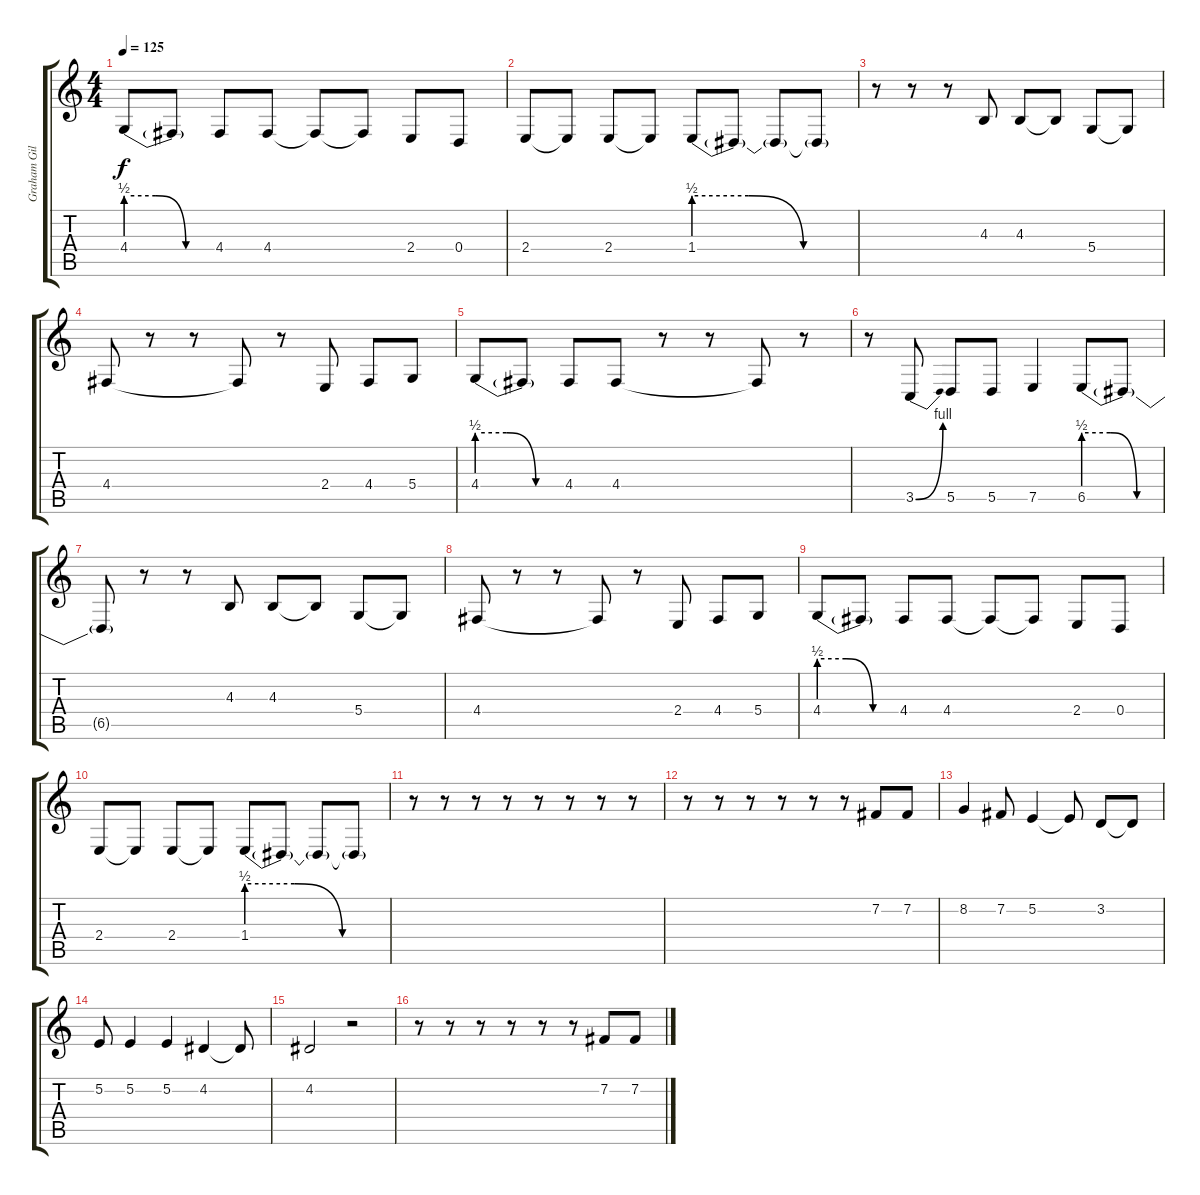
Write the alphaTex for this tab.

\track ("Graham Gillespie" "Graham Gil") {instrument lead2sawtooth}
\staff {score tabs}
\tuning (E4 B3 G3 D3 A2 E2) {hide}
\ts (4 4)
\tempo 125
\clef g2
\ks c
4.4{be (custom 0 2 20 2 40 0 60 0)}.8{dy f} 4.4{t}.8 4.4.8 4.4.8 4.4{t}.8 4.4{t}.8 2.4.8 0.4.8 |
2.4.8 2.4{t}.8 2.4.8 2.4{t}.8 1.4{be (custom 0 2 20 2 40 0 60 0)}.8 1.4{t}.8 1.4{t}.8 1.4{t}.8 |
r.8 r.8 r.8 4.3.8 4.3.8 4.3{t}.8 5.4.8 5.4{t}.8 |
4.4.8 r.8 r.8 4.4{t}.8 r.8 2.4.8 4.4.8 5.4.8 |
4.4{be (custom 0 2 20 2 40 0 60 0)}.8 4.4{t}.8 4.4.8 4.4.8 r.8 r.8 4.4{t}.8 r.8 |
r.8 3.5{be (bend 0 0 60 4)}.8 5.5.8 5.5.8 7.5.4 6.5{be (custom 0 2 20 2 40 0 60 0)}.8 6.5{t}.8 |
6.5{t}.8 r.8 r.8 4.3.8 4.3.8 4.3{t}.8 5.4.8 5.4{t}.8 |
4.4.8 r.8 r.8 4.4{t}.8 r.8 2.4.8 4.4.8 5.4.8 |
4.4{be (custom 0 2 20 2 40 0 60 0)}.8 4.4{t}.8 4.4.8 4.4.8 4.4{t}.8 4.4{t}.8 2.4.8 0.4.8 |
2.4.8 2.4{t}.8 2.4.8 2.4{t}.8 1.4{be (custom 0 2 20 2 40 0 60 0)}.8 1.4{t}.8 1.4{t}.8 1.4{t}.8 |
r.8 r.8 r.8 r.8 r.8 r.8 r.8 r.8 |
r.8 r.8 r.8 r.8 r.8 r.8 7.2.8 7.2.8 |
8.2.4 7.2.8 5.2.4 5.2{t}.8 3.2.8 3.2{t}.8 |
5.2.8 5.2.4 5.2.4 4.2.4 4.2{t}.8 |
4.2.2 r.2 |
r.8 r.8 r.8 r.8 r.8 r.8 7.2.8 7.2.8
